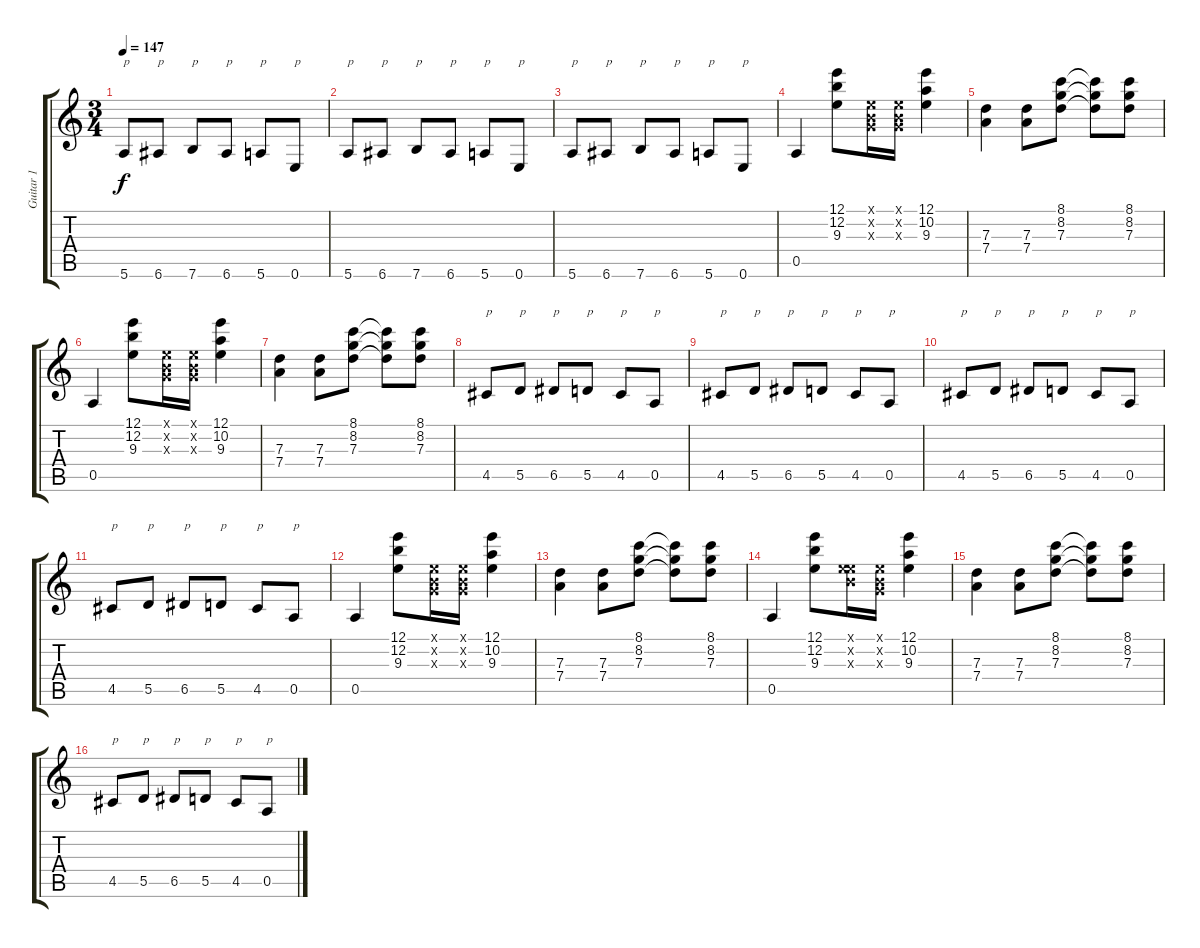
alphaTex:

\track ("Guitar 1" "Guitar 1") {instrument distortionguitar}
\staff {score tabs}
\tuning (E4 B3 G3 D3 A2 E2) {hide}
\ts (3 4)
\tempo 147
\clef g2
\ks c
5.6.8{txt "p" dy f} 6.6.8{txt "p"} 7.6.8{txt "p"} 6.6.8{txt "p"} 5.6.8{txt "p"} 0.6.8{txt "p"} |
5.6.8{txt "p"} 6.6.8{txt "p"} 7.6.8{txt "p"} 6.6.8{txt "p"} 5.6.8{txt "p"} 0.6.8{txt "p"} |
5.6.8{txt "p"} 6.6.8{txt "p"} 7.6.8{txt "p"} 6.6.8{txt "p"} 5.6.8{txt "p"} 0.6.8{txt "p"} |
0.5.4{volume 16} (12.1 12.2 9.3).8 (0.1{x} 0.2{x} 0.3{x}).16 (0.1{x} 0.2{x} 0.3{x}).16 (12.1 10.2 9.3).4 |
(7.3 7.4).4 (7.3 7.4).8 (8.1 8.2 7.3).8 (8.1{t} 8.2{t} 7.3{t}).8 (8.1 8.2 7.3).8 |
0.5.4 (12.1 12.2 9.3).8 (0.1{x} 0.2{x} 0.3{x}).16 (0.1{x} 0.2{x} 0.3{x}).16 (12.1 10.2 9.3).4 |
(7.3 7.4).4 (7.3 7.4).8 (8.1 8.2 7.3).8 (8.1{t} 8.2{t} 7.3{t}).8 (8.1 8.2 7.3).8 |
4.5.8{txt "p" volume 13} 5.5.8{txt "p"} 6.5.8{txt "p"} 5.5.8{txt "p"} 4.5.8{txt "p"} 0.5.8{txt "p"} |
4.5.8{txt "p"} 5.5.8{txt "p"} 6.5.8{txt "p"} 5.5.8{txt "p"} 4.5.8{txt "p"} 0.5.8{txt "p"} |
4.5.8{txt "p"} 5.5.8{txt "p"} 6.5.8{txt "p"} 5.5.8{txt "p"} 4.5.8{txt "p"} 0.5.8{txt "p"} |
4.5.8{txt "p"} 5.5.8{txt "p"} 6.5.8{txt "p"} 5.5.8{txt "p"} 4.5.8{txt "p"} 0.5.8{txt "p"} |
0.5.4{volume 16} (12.1 12.2 9.3).8 (0.1{x} 0.2{x} 0.3{x}).16 (0.1{x} 0.2{x} 0.3{x}).16 (12.1 10.2 9.3).4 |
(7.3 7.4).4 (7.3 7.4).8 (8.1 8.2 7.3).8 (8.1{t} 8.2{t} 7.3{t}).8 (8.1 8.2 7.3).8 |
0.5.4 (12.1 12.2 9.3).8 (0.1{x} 0.2{x} 9.3{x}).16 (0.1{x} 0.2{x} 0.3{x}).16 (12.1 10.2 9.3).4 |
(7.3 7.4).4 (7.3 7.4).8 (8.1 8.2 7.3).8 (8.1{t} 8.2{t} 7.3{t}).8 (8.1 8.2 7.3).8 |
4.5.8{txt "p" volume 13} 5.5.8{txt "p"} 6.5.8{txt "p"} 5.5.8{txt "p"} 4.5.8{txt "p"} 0.5.8{txt "p"}
